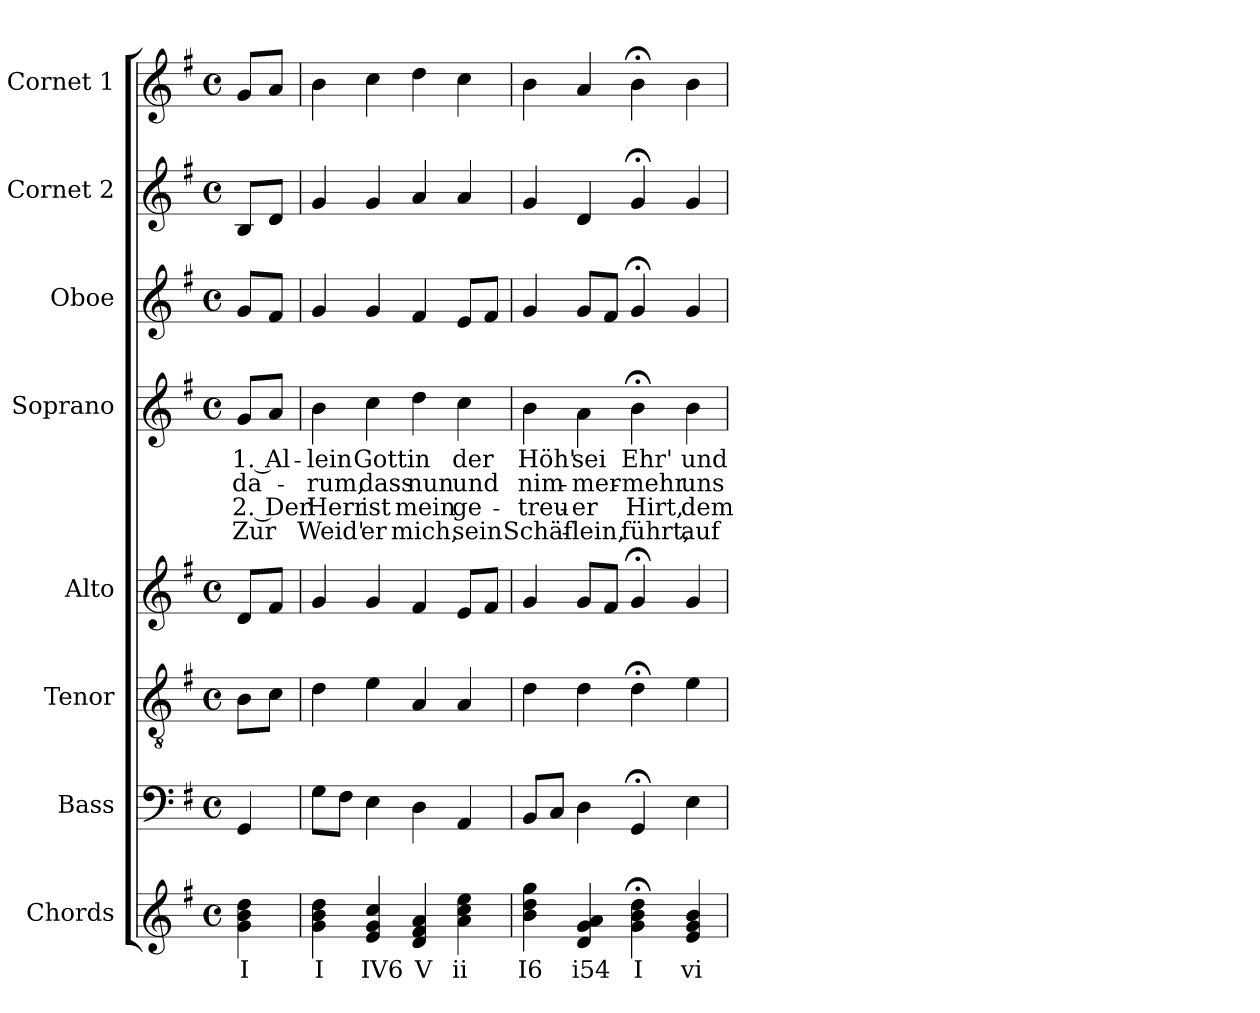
**kern	**text	**kern	**kern	**kern	**kern	**text	**text	**text	**text	**kern	**kern	**kern
*part8	*part8	*part7	*part6	*part5	*part4	*part4	*part4	*part4	*part4	*part3	*part2	*part1
*staff8	*staff8	*staff7	*staff6	*staff5	*staff4	*staff4	*staff4	*staff4	*staff4	*staff3	*staff2	*staff1
*I"Chords	*	*I"Bass	*I"Tenor	*I"Alto	*I"Soprano	*	*	*	*	*I"Oboe	*I"Cornet 2	*I"Cornet 1
*I'Chords	*	*I'B.	*I'T.	*I'A.	*I'S.	*	*	*	*	*	*	*
*clefG2	*	*clefF4	*clefGv2	*clefG2	*clefG2	*	*	*	*	*clefG2	*clefG2	*clefG2
*k[f#]	*	*k[f#]	*k[f#]	*k[f#]	*k[f#]	*	*	*	*	*k[f#]	*k[f#]	*k[f#]
*G:	*	*G:	*G:	*G:	*G:	*	*	*	*	*G:	*G:	*G:
*M4/4	*	*M4/4	*M4/4	*M4/4	*M4/4	*	*	*	*	*M4/4	*M4/4	*M4/4
*met(c)	*	*met(c)	*met(c)	*met(c)	*met(c)	*	*	*	*	*met(c)	*met(c)	*met(c)
=	=	=	=	=	=	=	=	=	=	=	=	=
4gi 4bi 4ddi	I	4GG/	8B\L	8d/L	8g/L	1. Al-	da-	2. Der	Zur	8g/L	8B/L	8g/L
.	.	.	8c\J	8f#/J	8a/J	.	.	.	.	8f#/J	8d/J	8a/J
=1	=1	=1	=1	=1	=1	=1	=1	=1	=1	=1	=1	=1
4gi 4bi 4ddi	I	8G\L	4d\	4g/	4b\	-lein	-rum,	Herr	Weid'	4g/	4g/	4b\
.	.	8F#\J	.	.	.	.	.	.	.	.	.	.
4ei 4gi 4cci	IV6	4E\	4e\	4g/	4cc\	Gott	dass	ist	er	4g/	4g/	4cc\
4di 4f#i 4ai	V	4D\	4A/	4f#/	4dd\	in	nun	mein	mich,	4f#/	4a/	4dd\
4ai 4cci 4eei	ii	4AA/	4A/	8e/L	4cc\	der	und	ge-	sein	8e/L	4a/	4cc\
.	.	.	.	8f#/J	.	.	.	.	.	8f#/J	.	.
=2	=2	=2	=2	=2	=2	=2	=2	=2	=2	=2	=2	=2
4bi 4ddi 4ggi	I6	8BB/L	4d\	4g/	4b\	Höh'	nim-	-treu-	Schäf-	4g/	4g/	4b\
.	.	8C/J	.	.	.	.	.	.	.	.	.	.
4di 4gi 4ai	i54	4D\	4d\	8g/L	4a\	sei	-mer-	-er	-lein,	8g/L	4d/	4a/
.	.	.	.	8f#/J	.	.	.	.	.	8f#/J	.	.
4gi;< 4bi;< 4ddi;<	I	4GG;</	4d;<\	4g;</	4b;<\	Ehr'	-mehr	Hirt,	führt,	4g;</	4g;</	4b;<\
4ei 4gi 4bi	vi	4E\	4e\	4g/	4b\	und	uns	dem	auf	4g/	4g/	4b\
=	=	=	=	=	=	=	=	=	=	=	=	=
*-	*-	*-	*-	*-	*-	*-	*-	*-	*-	*-	*-	*-
